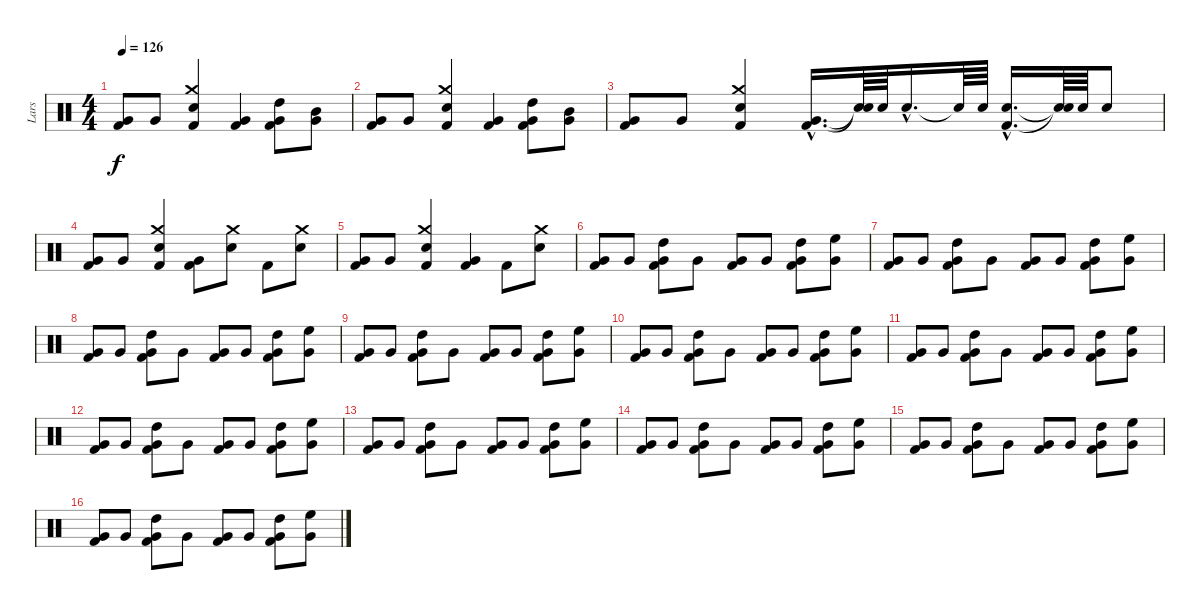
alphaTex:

\track ("Lars" "Lars") {instrument percussion}
\staff {score}
\articulation defaults
\ts (4 4)
\tempo 126
\clef neutral
\ks c
("Very Low Tom (hit)" "Kick (hit) 2").8{dy f} "Very Low Tom (hit)".8 ("Crash medium (hit)" "Electric Snare (hit)" "Kick (hit) 2").4 ("Very Low Tom (hit)" "Kick (hit) 2").4 ("High Tom (hit)" "Very Low Tom (hit)" "Kick (hit) 2").8 ("Mid Tom (hit)" "Very Low Tom (hit)").8 |
("Very Low Tom (hit)" "Kick (hit) 2").8 "Very Low Tom (hit)".8 ("Crash medium (hit)" "Electric Snare (hit)" "Kick (hit) 2").4 ("Very Low Tom (hit)" "Kick (hit) 2").4 ("High Tom (hit)" "Very Low Tom (hit)" "Kick (hit) 2").8 ("Mid Tom (hit)" "Very Low Tom (hit)").8 |
("Very Low Tom (hit)" "Kick (hit) 2").8 "Very Low Tom (hit)".8 ("Crash medium (hit)" "Electric Snare (hit)" "Kick (hit) 2").4 ("Very Low Tom (hit)"{hac} "Kick (hit) 2"{hac}).16{d} ("Snare (hit)"{t} "Snare (hit)"{t}).64 "Electric Snare (hit)".64 "Electric Snare (hit)"{hac}.16{d} "Snare (hit)"{t}.64 "Electric Snare (hit)".64 ("Electric Snare (hit)"{hac} "Kick (hit) 2"{hac}).16{d} ("Snare (hit)"{t} "Snare (hit)"{t}).64 "Electric Snare (hit)".64 "Electric Snare (hit)".8 |
("Very Low Tom (hit)" "Kick (hit) 2").8 "Very Low Tom (hit)".8 ("Electric Snare (hit)" "Crash medium (hit)" "Kick (hit) 2").4 ("Very Low Tom (hit)" "Kick (hit) 2").8 ("Crash medium (hit)" "Electric Snare (hit)").8 "Kick (hit) 2".8 ("Crash medium (hit)" "Electric Snare (hit)").8 |
("Very Low Tom (hit)" "Kick (hit) 2").8 "Very Low Tom (hit)".8 ("Crash medium (hit)" "Electric Snare (hit)" "Kick (hit) 2").4 ("Very Low Tom (hit)" "Kick (hit) 2").4 "Kick (hit) 2".8 ("Crash medium (hit)" "Electric Snare (hit)").8 |
("Very Low Tom (hit)" "Kick (hit) 2").8 "Very Low Tom (hit)".8 ("High Tom (hit)" "Very Low Tom (hit)" "Kick (hit) 2").8 "Very Low Tom (hit)".8 ("Very Low Tom (hit)" "Kick (hit) 2").8 "Very Low Tom (hit)".8 ("High Tom (hit)" "Very Low Tom (hit)" "Kick (hit) 2").8 ("High Floor Tom (hit)" "Very Low Tom (hit)").8 |
("Very Low Tom (hit)" "Kick (hit) 2").8 "Very Low Tom (hit)".8 ("High Tom (hit)" "Very Low Tom (hit)" "Kick (hit) 2").8 "Very Low Tom (hit)".8 ("Very Low Tom (hit)" "Kick (hit) 2").8 "Very Low Tom (hit)".8 ("High Tom (hit)" "Very Low Tom (hit)" "Kick (hit) 2").8 ("High Floor Tom (hit)" "Very Low Tom (hit)").8 |
("Very Low Tom (hit)" "Kick (hit) 2").8 "Very Low Tom (hit)".8 ("High Tom (hit)" "Very Low Tom (hit)" "Kick (hit) 2").8 "Very Low Tom (hit)".8 ("Very Low Tom (hit)" "Kick (hit) 2").8 "Very Low Tom (hit)".8 ("High Tom (hit)" "Very Low Tom (hit)" "Kick (hit) 2").8 ("High Floor Tom (hit)" "Very Low Tom (hit)").8 |
("Very Low Tom (hit)" "Kick (hit) 2").8 "Very Low Tom (hit)".8 ("High Tom (hit)" "Very Low Tom (hit)" "Kick (hit) 2").8 "Very Low Tom (hit)".8 ("Very Low Tom (hit)" "Kick (hit) 2").8 "Very Low Tom (hit)".8 ("High Tom (hit)" "Very Low Tom (hit)" "Kick (hit) 2").8 ("High Floor Tom (hit)" "Very Low Tom (hit)").8 |
("Very Low Tom (hit)" "Kick (hit) 2").8 "Very Low Tom (hit)".8 ("High Tom (hit)" "Very Low Tom (hit)" "Kick (hit) 2").8 "Very Low Tom (hit)".8 ("Very Low Tom (hit)" "Kick (hit) 2").8 "Very Low Tom (hit)".8 ("High Tom (hit)" "Very Low Tom (hit)" "Kick (hit) 2").8 ("High Floor Tom (hit)" "Very Low Tom (hit)").8 |
("Very Low Tom (hit)" "Kick (hit) 2").8 "Very Low Tom (hit)".8 ("High Tom (hit)" "Very Low Tom (hit)" "Kick (hit) 2").8 "Very Low Tom (hit)".8 ("Very Low Tom (hit)" "Kick (hit) 2").8 "Very Low Tom (hit)".8 ("High Tom (hit)" "Very Low Tom (hit)" "Kick (hit) 2").8 ("High Floor Tom (hit)" "Very Low Tom (hit)").8 |
("Very Low Tom (hit)" "Kick (hit) 2").8 "Very Low Tom (hit)".8 ("High Tom (hit)" "Very Low Tom (hit)" "Kick (hit) 2").8 "Very Low Tom (hit)".8 ("Very Low Tom (hit)" "Kick (hit) 2").8 "Very Low Tom (hit)".8 ("High Tom (hit)" "Very Low Tom (hit)" "Kick (hit) 2").8 ("High Floor Tom (hit)" "Very Low Tom (hit)").8 |
("Very Low Tom (hit)" "Kick (hit) 2").8 "Very Low Tom (hit)".8 ("High Tom (hit)" "Very Low Tom (hit)" "Kick (hit) 2").8 "Very Low Tom (hit)".8 ("Very Low Tom (hit)" "Kick (hit) 2").8 "Very Low Tom (hit)".8 ("High Tom (hit)" "Very Low Tom (hit)" "Kick (hit) 2").8 ("High Floor Tom (hit)" "Very Low Tom (hit)").8 |
("Very Low Tom (hit)" "Kick (hit) 2").8 "Very Low Tom (hit)".8 ("High Tom (hit)" "Very Low Tom (hit)" "Kick (hit) 2").8 "Very Low Tom (hit)".8 ("Very Low Tom (hit)" "Kick (hit) 2").8 "Very Low Tom (hit)".8 ("High Tom (hit)" "Very Low Tom (hit)" "Kick (hit) 2").8 ("High Floor Tom (hit)" "Very Low Tom (hit)").8 |
("Very Low Tom (hit)" "Kick (hit) 2").8 "Very Low Tom (hit)".8 ("High Tom (hit)" "Very Low Tom (hit)" "Kick (hit) 2").8 "Very Low Tom (hit)".8 ("Very Low Tom (hit)" "Kick (hit) 2").8 "Very Low Tom (hit)".8 ("High Tom (hit)" "Very Low Tom (hit)" "Kick (hit) 2").8 ("High Floor Tom (hit)" "Very Low Tom (hit)").8 |
("Very Low Tom (hit)" "Kick (hit) 2").8 "Very Low Tom (hit)".8 ("High Tom (hit)" "Very Low Tom (hit)" "Kick (hit) 2").8 "Very Low Tom (hit)".8 ("Very Low Tom (hit)" "Kick (hit) 2").8 "Very Low Tom (hit)".8 ("High Tom (hit)" "Very Low Tom (hit)" "Kick (hit) 2").8 ("High Floor Tom (hit)" "Very Low Tom (hit)").8
